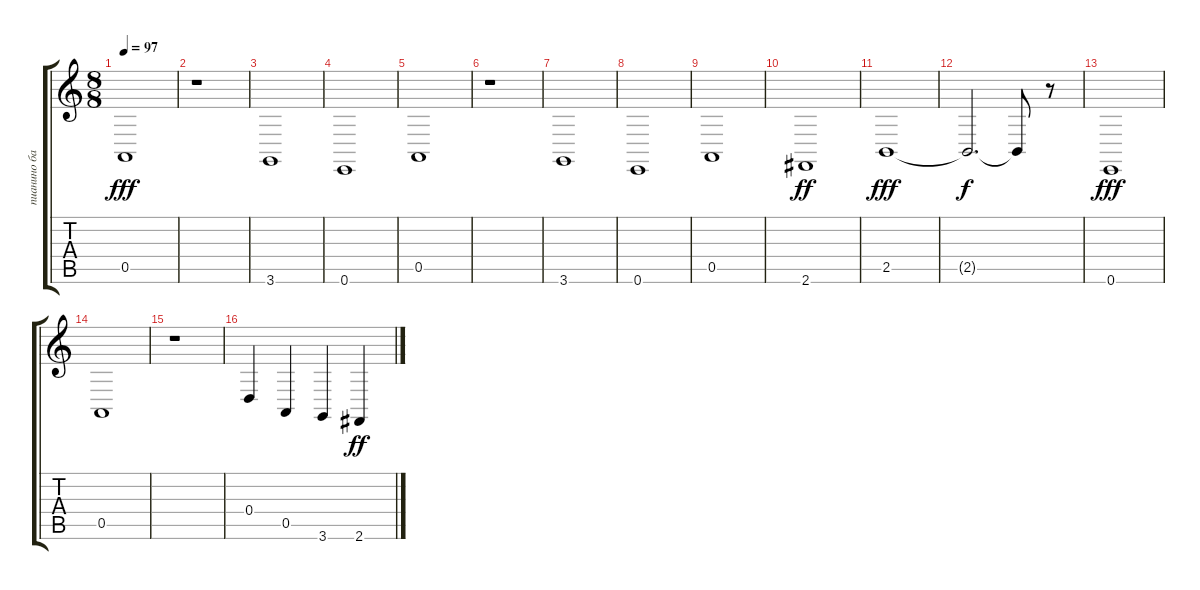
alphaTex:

\track ("пианино бас" "пианино ба") {instrument acousticgrandpiano}
\staff {score tabs}
\tuning (E4 B3 G3 D3 A2 E2) {hide}
\ts (8 8)
\tempo 97
\clef g2
\ks c
0.5.1{dy fff} |
r.1 |
3.6.1 |
0.6.1 |
0.5.1 |
r.1 |
3.6.1 |
0.6.1 |
0.5.1 |
2.6.1{dy ff} |
2.5.1{dy fff} |
2.5{t}.2{d dy f} 2.5{t}.8 r.8 |
0.6.1{dy fff} |
0.5.1 |
r.1 |
0.4.4 0.5.4 3.6.4 2.6.4{dy ff}
